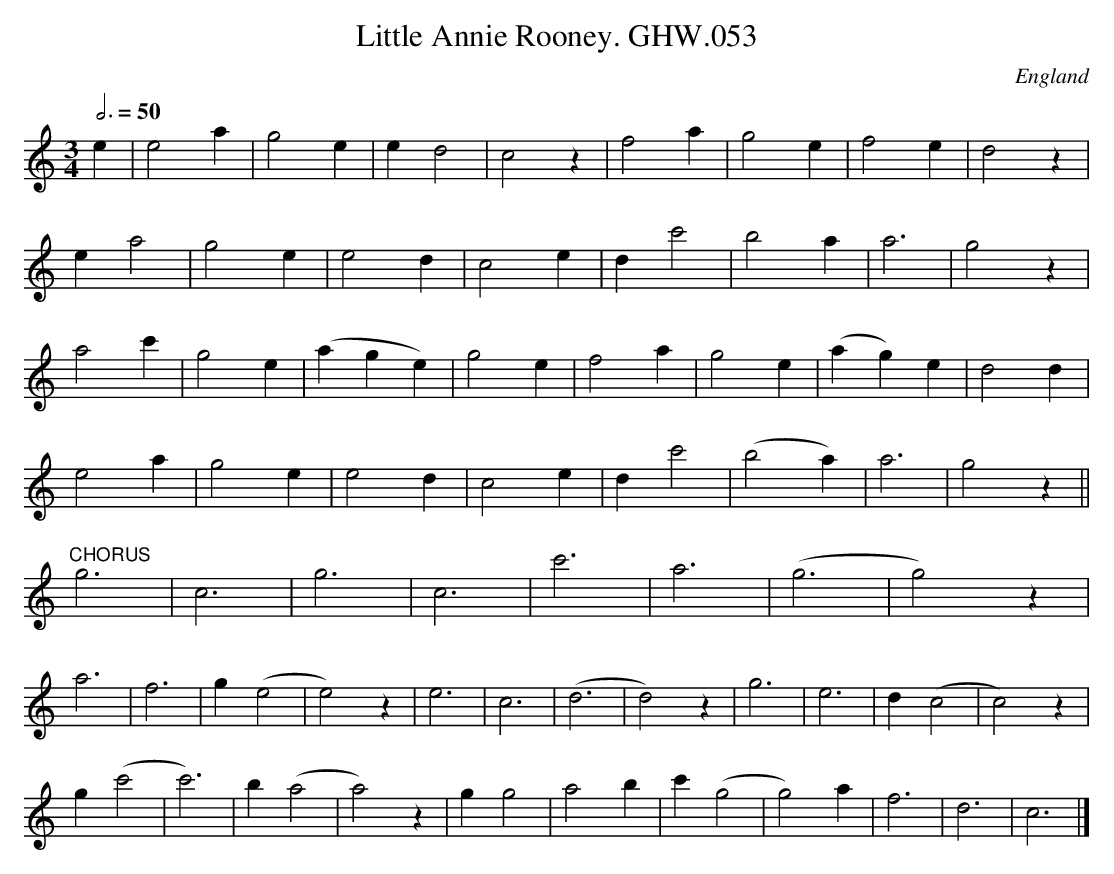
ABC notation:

X:1
T:Little Annie Rooney. GHW.053
M:3/4
L:1/4
Q:3/4=50
O:England
K:C
e|e2a|g2e|ed2|c2z|f2a|g2e|f2e|d2z|!
ea2|g2e|e2d|c2e|dc'2|b2a|a3|g2z|!
a2c'|g2e|(age)|g2e|f2a|g2e|(ag)e|d2d|!
e2a|g2e|e2d|c2e|dc'2|(b2a)|a3|g2z||!
"^CHORUS"g3|c3|g3|c3|c'3|a3|(g3|g2)z|!
a3|f3|g(e2|e2)z|e3|c3|(d3|d2)z|g3|e3|d(c2|c2)z|!
g(c'2|c'3)|b(a2|a2)z|gg2|a2b|c'(g2|g2)a|f3|d3|c3|]
